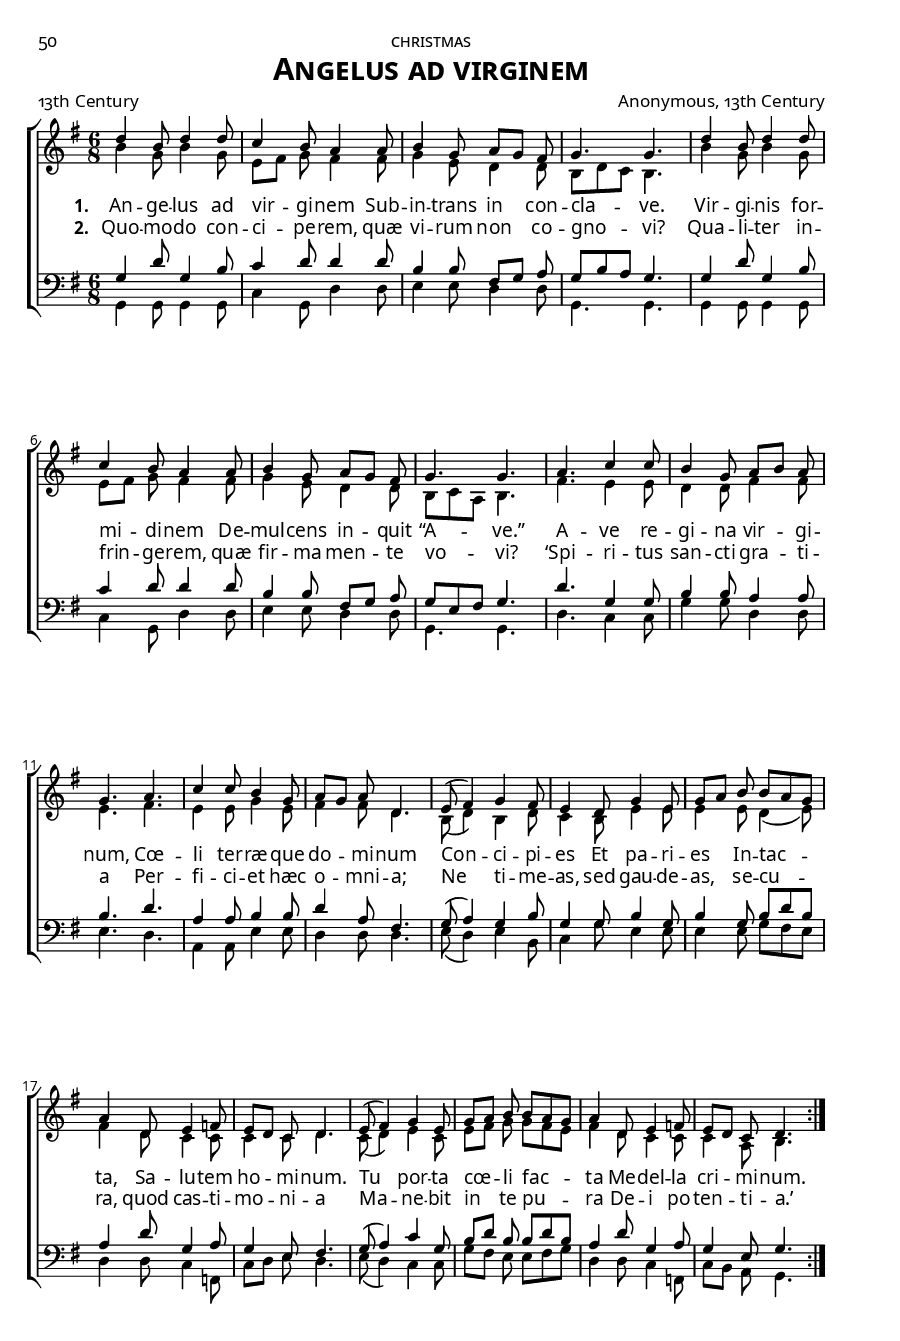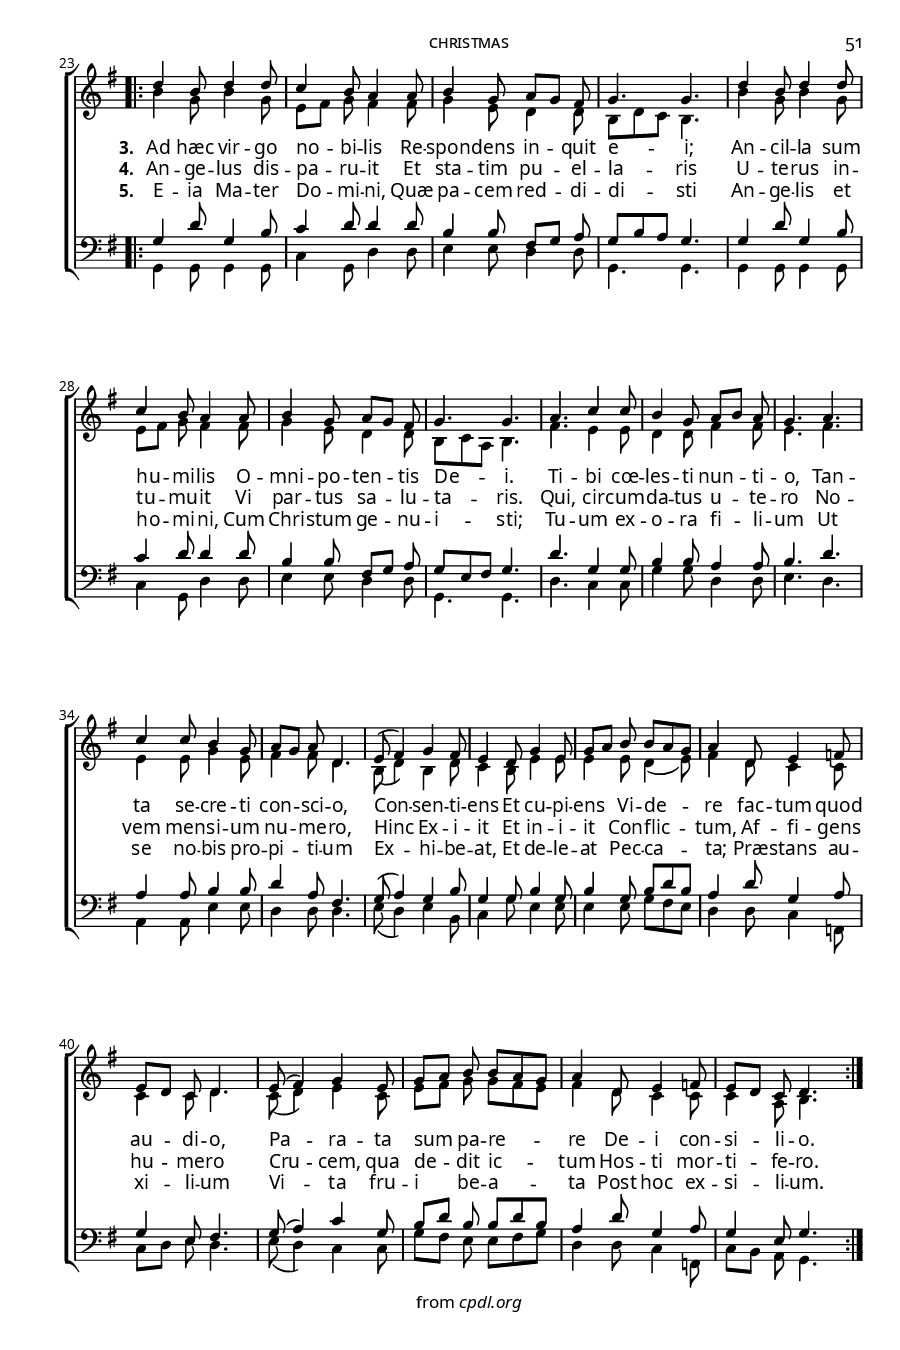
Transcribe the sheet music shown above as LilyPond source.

\version "2.14.2"
\include "util.ly"
\version "2.14.2"
#(set-global-staff-size 15) \paper{ #(define fonts (make-pango-font-tree "GoudyOlSt BT" "Garamond Premier Pro" "Garamond Premier Pro" (/ 15 20))) }
\header {
  title = \markup{\override #'(font-name . "Garamond Premier Pro Semibold"){ \abs-fontsize #15 \smallCapsOldStyle"Angelus ad virginem"}}
  poet = \markup\oldStyleNum"13th Century"
  composer = \markup\oldStyleNum"Anonymous, 13th Century"
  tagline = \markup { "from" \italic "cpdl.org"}
}
\paper {
  %print-all-headers = ##t
  paper-height = 9\in
  paper-width = 6\in
  indent = 0\in
  %system-system-spacing = #'((basic-distance . 10) (padding . 0))
  %system-system-spacing =
  %  #'((basic-distance . 0)
  %     (minimum-distance . 0)
  %     (padding . -0.35)
  %     (stretchability . 100))
  ragged-last-bottom = ##f
  ragged-bottom = ##f
  two-sided = ##t
  inner-margin = 0.5\in
  outer-margin = 0.25\in
  top-margin = 0.25\in
  bottom-margin = 0.25\in
  first-page-number = #050
  print-first-page-number = ##t
  headerLine = \markup{\override #'(font-name . "Garamond Premier Pro") \smallCapsOldStyle"christmas"}
  oddHeaderMarkup = \markup\fill-line{
     \override #'(font-name . "Garamond Premier Pro")\abs-fontsize #8.5
     \combine 
        \fill-line{"" \on-the-fly #print-page-number-check-first
        \oldStylePageNum""
        }
        \fill-line{\headerLine}
  }
  evenHeaderMarkup = \markup {
     \override #'(font-name . "Garamond Premier Pro")\abs-fontsize #8.5
     \combine
        \on-the-fly #print-page-number-check-first
        \oldStylePageNum""
        \fill-line{\headerLine}
  }
}
global = {
  \key g \major
  \time 6/8
  \autoBeamOff
  \override DynamicLineSpanner #'staff-padding = #0.0
  \override DynamicLineSpanner #'Y-extent = #'(-1 . 1)
}

sopMusic = \relative c'' {
  \repeat volta 2 {
    d4 b8 d4 d8 |
    c4 b8 a4 a8 |
    b4 g8 a[ g] fis |
    g4. g |
    d'4 b8 d4 d8 |
    
    c4 b8 a4 a8 |
    b4 g8 a[ g] fis |
    g4. g |
    a c4 c8 |
    b4 g8 a[ b] a |
    g4. a |
    
    %page2
    c4 c8 b4 g8 |
    a[ g] a d,4. |
    e8( fis4) g fis8 |
    e4 d8 g4 e8 |
    g[ a] b b[ a g] |
    a4 d,8 e4 f8 |
    
    e[ d] c d4. |
    e8( fis4) g e8 |
    g[ a] b b[ a g] |
    a4 d,8 e4 f8 |
    e[ d] c d4. \break
  }
}
sopWords = \lyricmode {
  
}

altoMusic = \relative c'' {
  b4 g8 b4 g8 |
  e8[ fis] g8 fis4 fis8 |
  g4 e8 d4 d8 |
  b[ d c] b4. |
  
  b'4 g8 b4 g8 |
  e8[ fis] g8 fis4 fis8 |
  g4 e8 d4 d8 |
  b[ c a] b4. |
  
  fis'4. e4 e8 |
  d4 d8 fis4 fis8 |
  e4. fis |
  e4 e8 g4 e8 |
  fis4 fis8 d4. |
  
  b8( d4) b4 d8 |
  c4 b8 e4 e8 |
  e4 e8 d4( e8) |
  fis4 d8 c4 c8 |
  c4 c8 d4. |
  
  c8( d4) e4 c8 |
  e8[ fis] g g[ fis e] |
  fis4 d8 c4 c8 |
  c4 a8 b4.
}
altoWords = \lyricmode {
  \dropLyricsIX
  \set stanza = #"1. "
  An -- ge -- lus ad vir -- gi -- nem
      Sub -- in -- trans in con -- cla -- ve.
  Vir -- gi -- nis for -- mi -- di -- nem
      De -- mul -- cens in -- quit “A -- ve.”
  A -- ve re -- gi -- na vir -- gi -- num,
  Cœ -- li ter -- ræ -- que do -- mi -- num
      Con -- ci -- pi -- es
      Et pa -- ri -- es
      In -- tac -- ta,
      Sa -- lu -- tem ho -- mi -- num.
      Tu por -- ta cœ -- li fac -- ta
      Me -- del -- la cri -- mi -- num.
      
  \set stanza = #"3. "
  Ad hæc vir -- go no -- bi -- lis
      Re -- spon -- dens in -- quit e -- i;
  An -- cil -- la sum hu -- mi -- lis
      O -- mni -- po -- ten -- tis De -- i.
  Ti -- bi cœ -- les -- ti nun -- ti -- o,
  Tan -- ta se -- cre -- ti con -- sci -- o,
      Con -- sen -- ti -- ens
      Et cu -- pi -- ens
      Vi -- de -- re
      fac -- tum quod au -- di -- o,
      Pa -- ra -- ta sum pa -- re -- re
      De -- i con -- si -- li -- o.
}
altoWordsII = \lyricmode {
  \dropLyricsIX
%\markup\italic
  \set stanza = #"2. "
  Quo -- mo -- do con -- ci -- pe -- rem,
      quæ vi -- rum non co -- gno -- vi?
  Qua -- li -- ter in -- frin -- ge -- rem,
      quæ fir -- ma men -- te vo -- vi?
  ‘Spi -- ri -- tus san -- cti gra -- ti -- a
  Per -- fi -- ci -- et hæc o -- mni -- a;
      Ne ti -- me -- as,
      sed gau -- de -- as,
      se -- cu -- ra,
      quod cas -- ti -- mo -- ni -- a
      Ma -- ne -- bit in te pu -- ra
      De -- i po -- ten -- ti -- a.’
      
  \set stanza = #"4. "
  An -- ge -- lus dis -- pa -- ru -- it
      Et sta -- tim pu -- el -- la -- ris
  U -- te -- rus in -- tu -- mu -- it
      Vi par -- tus sa -- lu -- ta -- ris.
  Qui, cir -- cum -- da -- tus u -- te -- ro
  No -- vem men -- si -- um nu -- me -- ro,
      Hinc Ex -- i -- it
      Et in -- i -- it
      Con -- flic -- tum,
      Af -- fi -- gens hu -- me -- ro
      Cru -- cem, qua de -- dit ic -- tum
      Hos -- ti mor -- ti -- fe -- ro.
}
altoWordsIII = \lyricmode {
  \dropLyricsIX
  \repeat unfold 74 \skip1
  \set stanza = #"5. "
  E -- ia Ma -- ter Do -- mi -- ni,
      Quæ pa -- cem red -- di -- di -- sti
  An -- ge -- lis et ho -- mi -- ni,
      Cum Chri -- stum ge -- nu -- i -- sti;
  Tu -- um ex -- o -- ra fi -- li -- um
  Ut se no -- bis pro -- pi -- ti -- um
      Ex -- hi -- be -- at,
      Et de -- le -- at
      Pec -- ca -- ta;
      Præ -- stans au -- xi -- li -- um
      Vi -- ta fru -- i be -- a -- ta
      Post hoc ex -- si -- li -- um.
}
altoWordsIV = \lyricmode {
}
altoWordsV = \lyricmode {
}
altoWordsVI = \lyricmode {
  \set stanza = #"6. "
  \set ignoreMelismata = ##t
}
tenorMusic = \relative c' {
  g4 d'8 g,4 b8 |
  c4 d8 d4 d8 |
  b4 b8 fis8[ g] a8 |
  g[ b a] g4. |
  
  g4 d'8 g,4 b8 |
  c4 d8 d4 d8 |
  b4 b8 fis8[ g] a8 |
  g[ e fis] g4. |
  
  d'4. g,4 g8 |
  b4 b8 a4 a8 |
  b4. d |
  a4 a8 b4 b8 |
  d4 a8 fis4. |
  
  g8( a4) g4 b8 |
  g4 g8 b4 g8 |
  b4 g8 b[ d b] |
  a4 d8 g,4 a8 |
  g4 e8 fis4. |
  
  g8( a4) c4 g8 |
  b[ d] b b[ d b] |
  a4 d8 g,4 a8 |
  g4 e8 g4.
}
tenorWords = \lyricmode {

}

bassMusic = \relative c {
  g4 g8 g4 g8 |
  c4 g8 d'4 d8 |
  e4 e8 d4 d8 |
  g,4. g |
  
  g4 g8 g4 g8 |
  c4 g8 d'4 d8 |
  e4 e8 d4 d8 |
  g,4. g |
  
  d'4. c4 c8 |
  g'4 g8 d4 d8 |
  e4. d |
  a4 a8 e'4 e8 |
  d4 d8 d4. |
  
  e8( d4) e4 b8 |
  c4 g'8 e4 e8 |
  e4 e8 g[ fis e] |
  d4 d8 c4 f,8 |
  c'[ d] e d4. |
  
  e8( d4) c4 c8 |
  g'[ fis] e e[ fis g] |
  d4 d8 c4 f,8 |
  c'[ b] a g4.
}
bassWords = \lyricmode {

}

pianoRH = \relative c' {
  
}
pianoLH = \relative c' {
  
}

\score {
  <<
   \new ChoirStaff <<
    \new Staff = women <<
      \new Voice = "sopranos" { \voiceOne << \global \repeat unfold 2 \sopMusic >> }
      \new Voice = "altos" { \voiceTwo << \global \repeat unfold 2 \altoMusic >> }
    >>
    \new Lyrics \with { alignAboveContext = #"women" \override VerticalAxisGroup #'nonstaff-relatedstaff-spacing = #'((basic-distance . 1))} \lyricsto "sopranos" \sopWords
    \new Lyrics = "altosVI"  \with { alignBelowContext = #"women" } \lyricsto "altos" \altoWordsVI
    \new Lyrics = "altosV"  \with { alignBelowContext = #"women" } \lyricsto "altos" \altoWordsV
    \new Lyrics = "altosIV"  \with { alignBelowContext = #"women" } \lyricsto "altos" \altoWordsIV
    \new Lyrics = "altosIII"  \with { alignBelowContext = #"women" } \lyricsto "altos" \altoWordsIII
    \new Lyrics = "altosII"  \with { alignBelowContext = #"women" } \lyricsto "altos" \altoWordsII
    \new Lyrics = "altos"  \with { alignBelowContext = #"women" \override VerticalAxisGroup #'nonstaff-relatedstaff-spacing = #'((padding . -0.4))} \lyricsto "altos" \altoWords
   \new Staff = men <<
      \clef bass
      \new Voice = "tenors" { \voiceOne << \global \repeat unfold 2 \tenorMusic >> }
      \new Voice = "basses" { \voiceTwo << \global \repeat unfold 2 \bassMusic >> }
    >>
    \new Lyrics \with { alignAboveContext = #"men" \override VerticalAxisGroup #'nonstaff-relatedstaff-spacing = #'((basic-distance . 1)) } \lyricsto "tenors" \tenorWords
    \new Lyrics \with { alignBelowContext = #"men" \override VerticalAxisGroup #'nonstaff-relatedstaff-spacing = #'((basic-distance . 1)) } \lyricsto "basses" \bassWords
  >>
%    \new PianoStaff << \new Staff { \new Voice { \pianoRH } } \new Staff { \clef "bass" \pianoLH } >>
  >>
  \layout {
    \context {
      \Score
      %\override SpacingSpanner #'base-shortest-duration = #(ly:make-moment 1 8)
      %\override SpacingSpanner #'common-shortest-duration = #(ly:make-moment 1 4)
    }
    \context {
      % Remove all empty staves
      % \Staff \RemoveEmptyStaves \override VerticalAxisGroup #'remove-first = ##t
    }
    \context {
      \Lyrics
      \override LyricText #'X-offset = #center-on-word
    }
  }
}

